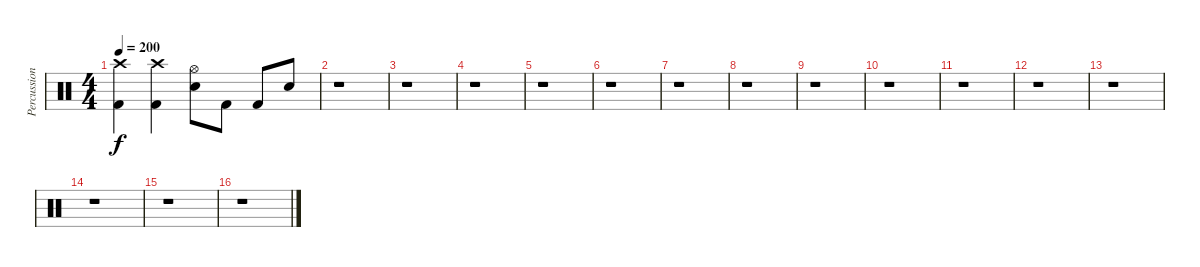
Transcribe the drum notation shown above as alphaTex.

\track ("Percussion" "Percussion") {instrument percussion}
\staff {score}
\articulation defaults
\ts (4 4)
\tempo 200
\clef neutral
\ks c
("Crash high (hit)" "Kick (hit) 2").4{dy f} ("Crash high (hit)" "Kick (hit) 2").4 ("Hi-Hat (open)" "Electric Snare (hit)").8 "Kick (hit) 2".8 "Kick (hit) 2".8 "Electric Snare (hit)".8 |
r.1 |
r.1 |
r.1 |
r.1 |
r.1 |
r.1 |
r.1 |
r.1 |
r.1 |
r.1 |
r.1 |
r.1 |
r.1 |
r.1 |
r.1
